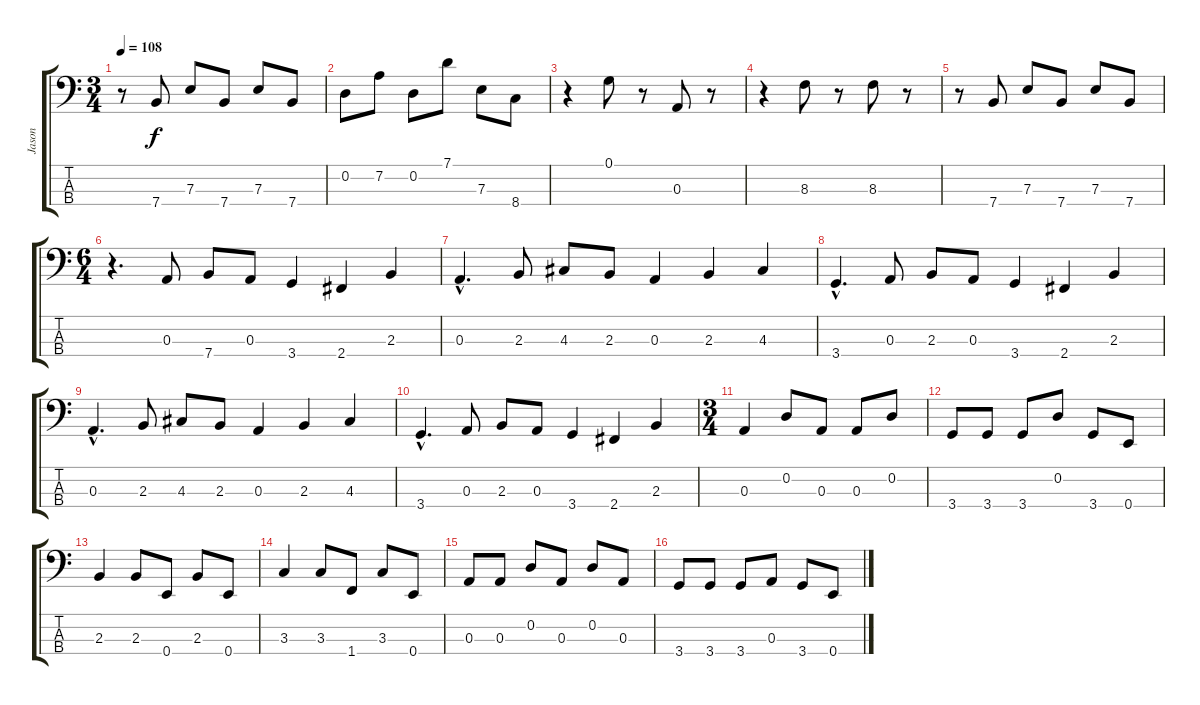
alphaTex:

\track ("Jason" "Jason") {instrument electricbasspick}
\staff {score tabs}
\tuning (G2 D2 A1 E1) {hide}
\ts (3 4)
\tempo 108
\clef f4
\ks c
r.8{dy f} 7.4.8 7.3.8 7.4.8 7.3.8 7.4.8 |
0.2.8 7.2.8 0.2.8 7.1.8 7.3.8 8.4.8 |
r.4 0.1.8 r.8 0.3.8 r.8 |
r.4 8.3.8 r.8 8.3.8 r.8 |
r.8 7.4.8 7.3.8 7.4.8 7.3.8 7.4.8 |
\ts (6 4)
r.4{d} 0.3.8 7.4.8 0.3.8 3.4.4 2.4.4 2.3.4 |
0.3{hac}.4{d} 2.3.8 4.3.8 2.3.8 0.3.4 2.3.4 4.3.4 |
3.4{hac}.4{d} 0.3.8 2.3.8 0.3.8 3.4.4 2.4.4 2.3.4 |
0.3{hac}.4{d} 2.3.8 4.3.8 2.3.8 0.3.4 2.3.4 4.3.4 |
3.4{hac}.4{d} 0.3.8 2.3.8 0.3.8 3.4.4 2.4.4 2.3.4 |
\ts (3 4)
0.3.4 0.2.8 0.3.8 0.3.8 0.2.8 |
3.4.8 3.4.8 3.4.8 0.2.8 3.4.8 0.4.8 |
2.3.4 2.3.8 0.4.8 2.3.8 0.4.8 |
3.3.4 3.3.8 1.4.8 3.3.8 0.4.8 |
0.3.8 0.3.8 0.2.8 0.3.8 0.2.8 0.3.8 |
3.4.8 3.4.8 3.4.8 0.3.8 3.4.8 0.4.8
